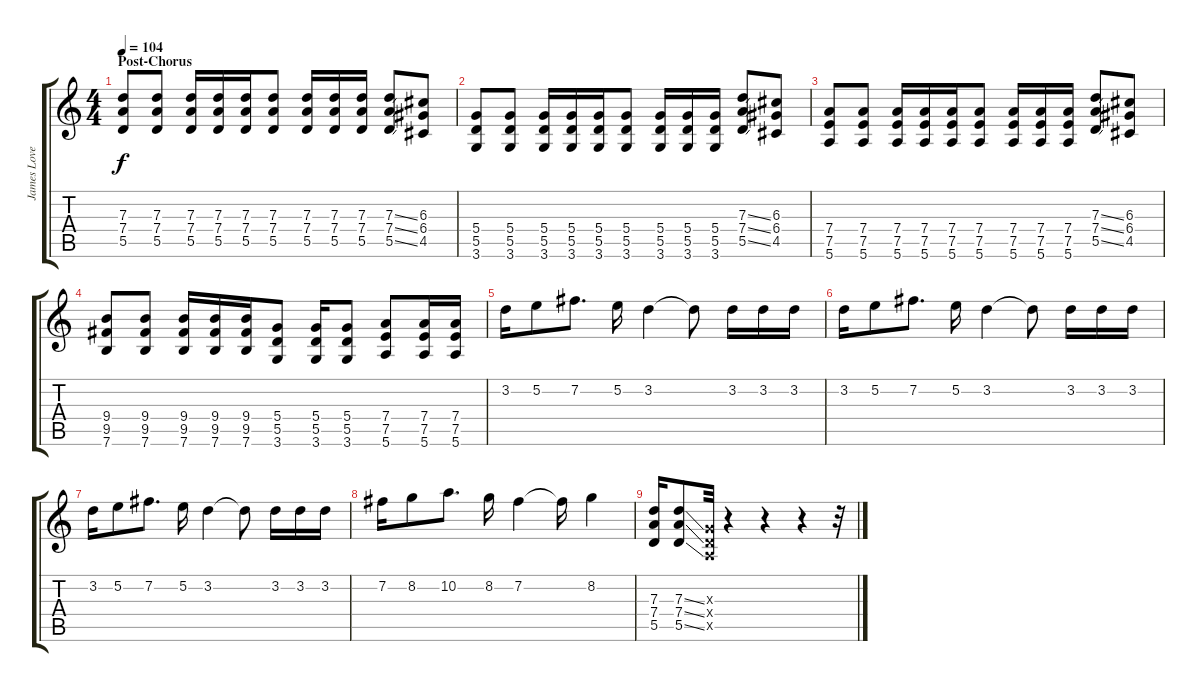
\track ("James Love - Guitar" "James Love") {instrument distortionguitar}
\staff {score tabs}
\tuning (E4 B3 G3 D3 A2 E2) {hide}
\ts (4 4)
\section ("" "Post-Chorus")
\tempo 104
\clef g2
\ks c
(7.3 7.4 5.5).8{dy f} (7.3 7.4 5.5).8 (7.3 7.4 5.5).16 (7.3 7.4 5.5).16 (7.3 7.4 5.5).16 (7.3 7.4 5.5).8 (7.3 7.4 5.5).16 (7.3 7.4 5.5).16 (7.3 7.4 5.5).16 (7.3{ss} 7.4{ss} 5.5{ss}).8 (6.3 6.4 4.5).8 |
(5.4 5.5 3.6).8 (5.4 5.5 3.6).8 (5.4 5.5 3.6).16 (5.4 5.5 3.6).16 (5.4 5.5 3.6).16 (5.4 5.5 3.6).8 (5.4 5.5 3.6).16 (5.4 5.5 3.6).16 (5.4 5.5 3.6).16 (7.3{ss} 7.4{ss} 5.5{ss}).8 (6.3 6.4 4.5).8 |
(7.4 7.5 5.6).8 (7.4 7.5 5.6).8 (7.4 7.5 5.6).16 (7.4 7.5 5.6).16 (7.4 7.5 5.6).16 (7.4 7.5 5.6).8 (7.4 7.5 5.6).16 (7.4 7.5 5.6).16 (7.4 7.5 5.6).16 (7.3{ss} 7.4{ss} 5.5{ss}).8 (6.3 6.4 4.5).8 |
(9.4 9.5 7.6).8 (9.4 9.5 7.6).8 (9.4 9.5 7.6).16 (9.4 9.5 7.6).16 (9.4 9.5 7.6).16 (5.4 5.5 3.6).8 (5.4 5.5 3.6).16 (5.4 5.5 3.6).8 (7.4 7.5 5.6).8 (7.4 7.5 5.6).16 (7.4 7.5 5.6).16 |
3.2.16{volume 16} 5.2.8 7.2.8{d} 5.2.16 3.2.4 3.2{t}.8 3.2.16 3.2.16 3.2.16 |
3.2.16 5.2.8 7.2.8{d} 5.2.16 3.2.4 3.2{t}.8 3.2.16 3.2.16 3.2.16 |
3.2.16 5.2.8 7.2.8{d} 5.2.16 3.2.4 3.2{t}.8 3.2.16 3.2.16 3.2.16 |
7.2.16 8.2.8 10.2.8{d} 8.2.16 7.2.4 7.2{t}.16 8.2.4 |
(7.3 7.4 5.5).16 (7.3{ss} 7.4{ss} 5.5{ss}).8 (0.3{x} 0.4{x} 0.5{x}).32 r.4 r.4 r.4 r.32
